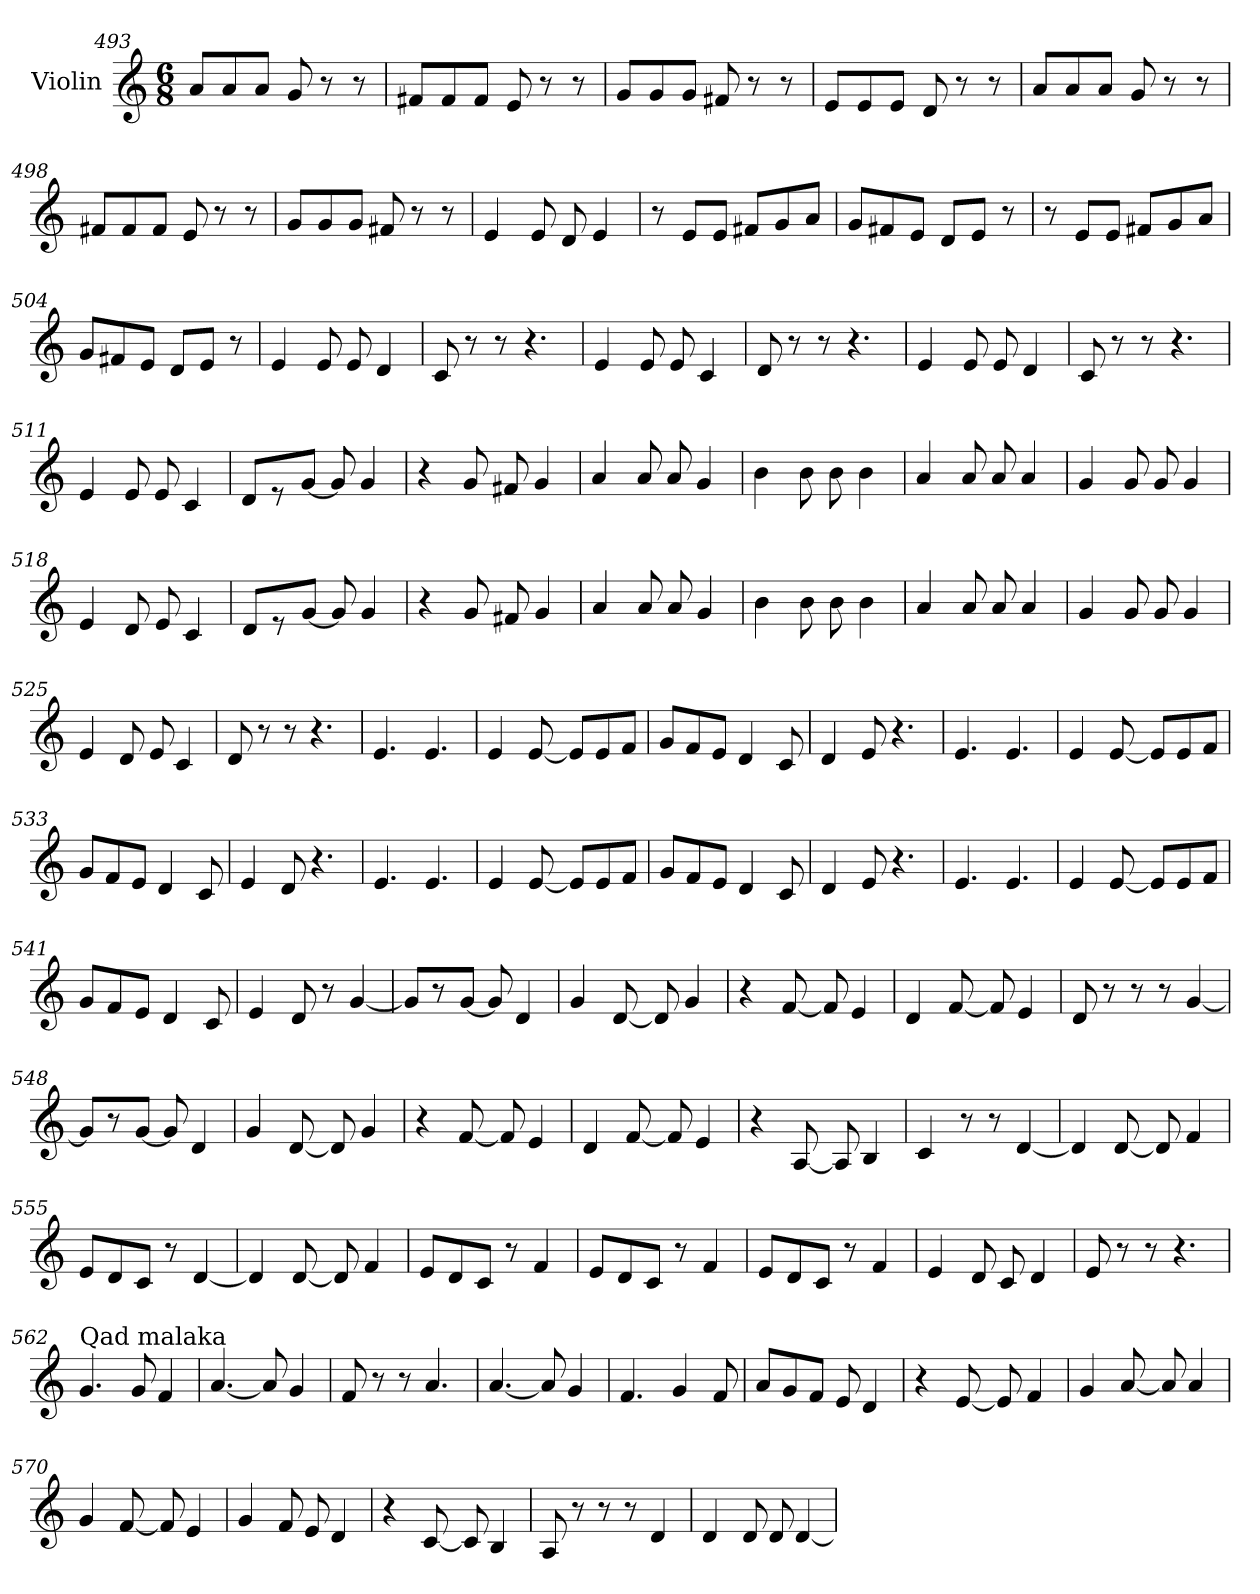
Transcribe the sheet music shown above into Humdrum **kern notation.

**kern
*part1
*staff1
*I"Violin
!!LO:LB:g=z
*clefG2
*k[]
*M6/8
=493
8a/L
8a/
8a/J
8g/
8r
8r
=494
8f#X/L
8f#/
8f#/J
8e/
8r
8r
=495
8g/L
8g/
8g/J
8f#X/
8r
8r
=496
8e/L
8e/
8e/J
8d/
8r
8r
=497
8a/L
8a/
8a/J
8g/
8r
8r
=498
8f#X/L
8f#/
8f#/J
8e/
8r
8r
!!LO:LB:g=z
=499
8g/L
8g/
8g/J
8f#X/
8r
8r
=500
4e/
8e/
8d/
4e/
=501
8r
8e/L
8e/J
8f#X/L
8g/
8a/J
=502
8g/L
8f#X/
8e/J
8d/L
8e/J
8r
=503
8r
8e/L
8e/J
8f#X/L
8g/
8a/J
=504
8g/L
8f#X/
8e/J
8d/L
8e/J
8r
!!LO:LB:g=z
=505
4e/
8e/
8e/
4d/
=506
8c/
8r
8r
4.r
=507
4e/
8e/
8e/
4c/
=508
8d/
8r
8r
4.r
=509
4e/
8e/
8e/
4d/
=510
8c/
8r
8r
4.r
!!LO:LB:g=z
=511
4e/
8e/
8e/
4c/
=512
8d/L
8r
[8g/J
8g/]
4g/
=513
4r
8g/
8f#X/
4g/
=514
4a/
8a/
8a/
4g/
=515
4b\
8b\
8b\
4b\
=516
4a/
8a/
8a/
4a/
!!LO:LB:g=z
=517
4g/
8g/
8g/
4g/
=518
4e/
8d/
8e/
4c/
=519
8d/L
8r
[8g/J
8g/]
4g/
=520
4r
8g/
8f#X/
4g/
=521
4a/
8a/
8a/
4g/
=522
4b\
8b\
8b\
4b\
!!LO:LB:g=z
=523
4a/
8a/
8a/
4a/
=524
4g/
8g/
8g/
4g/
=525
4e/
8d/
8e/
4c/
=526
8d/
8r
8r
4.r
=527
4.e/
4.e/
=528
4e/
[8e/
8e/L]
8e/
8f/J
!!LO:PB:g=z
=529
8g/L
8f/
8e/J
4d/
8c/
=530
4d/
8e/
4.r
=531
4.e/
4.e/
=532
4e/
[8e/
8e/L]
8e/
8f/J
=533
8g/L
8f/
8e/J
4d/
8c/
=534
4e/
8d/
4.r
=535
4.e/
4.e/
!!LO:LB:g=z
=536
4e/
[8e/
8e/L]
8e/
8f/J
=537
8g/L
8f/
8e/J
4d/
8c/
=538
4d/
8e/
4.r
=539
4.e/
4.e/
=540
4e/
[8e/
8e/L]
8e/
8f/J
=541
8g/L
8f/
8e/J
4d/
8c/
!!LO:LB:g=z
=542
4e/
8d/
8r
[4g/
=543
8g/L]
8r
[8g/J
8g/]
4d/
=544
4g/
[8d/
8d/]
4g/
=545
4r
[8f/
8f/]
4e/
=546
4d/
[8f/
8f/]
4e/
=547
8d/
8r
8r
8r
[4g/
!!LO:LB:g=z
=548
8g/L]
8r
[8g/J
8g/]
4d/
=549
4g/
[8d/
8d/]
4g/
=550
4r
[8f/
8f/]
4e/
=551
4d/
[8f/
8f/]
4e/
=552
4r
[8A/
8A/]
4B/
=553
4c/
8r
8r
[4d/
!!LO:LB:g=z
=554
4d/]
[8d/
8d/]
4f/
=555
8e/L
8d/
8c/J
8r
[4d/
=556
4d/]
[8d/
8d/]
4f/
=557
8e/L
8d/
8c/J
8r
4f/
=558
8e/L
8d/
8c/J
8r
4f/
=559
8e/L
8d/
8c/J
8r
4f/
!!LO:LB:g=z
=560
4e/
8d/
8c/
4d/
=561
8e/
8r
8r
4.r
=562
*MM150
!LO:TX:a:t=Qad malaka
4.g/
8g/
4f/
=563
[4.a/
8a/]
4g/
=564
8f/
8r
8r
4.a/
=565
[4.a/
8a/]
4g/
=566
4.f/
4g/
8f/
!!LO:LB:g=z
=567
8a/L
8g/
8f/J
8e/
4d/
=568
4r
[8e/
8e/]
4f/
=569
4g/
[8a/
8a/]
4a/
=570
4g/
[8f/
8f/]
4e/
=571
4g/
8f/
8e/
4d/
=572
4r
[8c/
8c/]
4B/
!!LO:LB:g=z
=573
8A/
8r
8r
8r
4d/
=574
4d/
8d/
8d/
[4d/
=
*-
